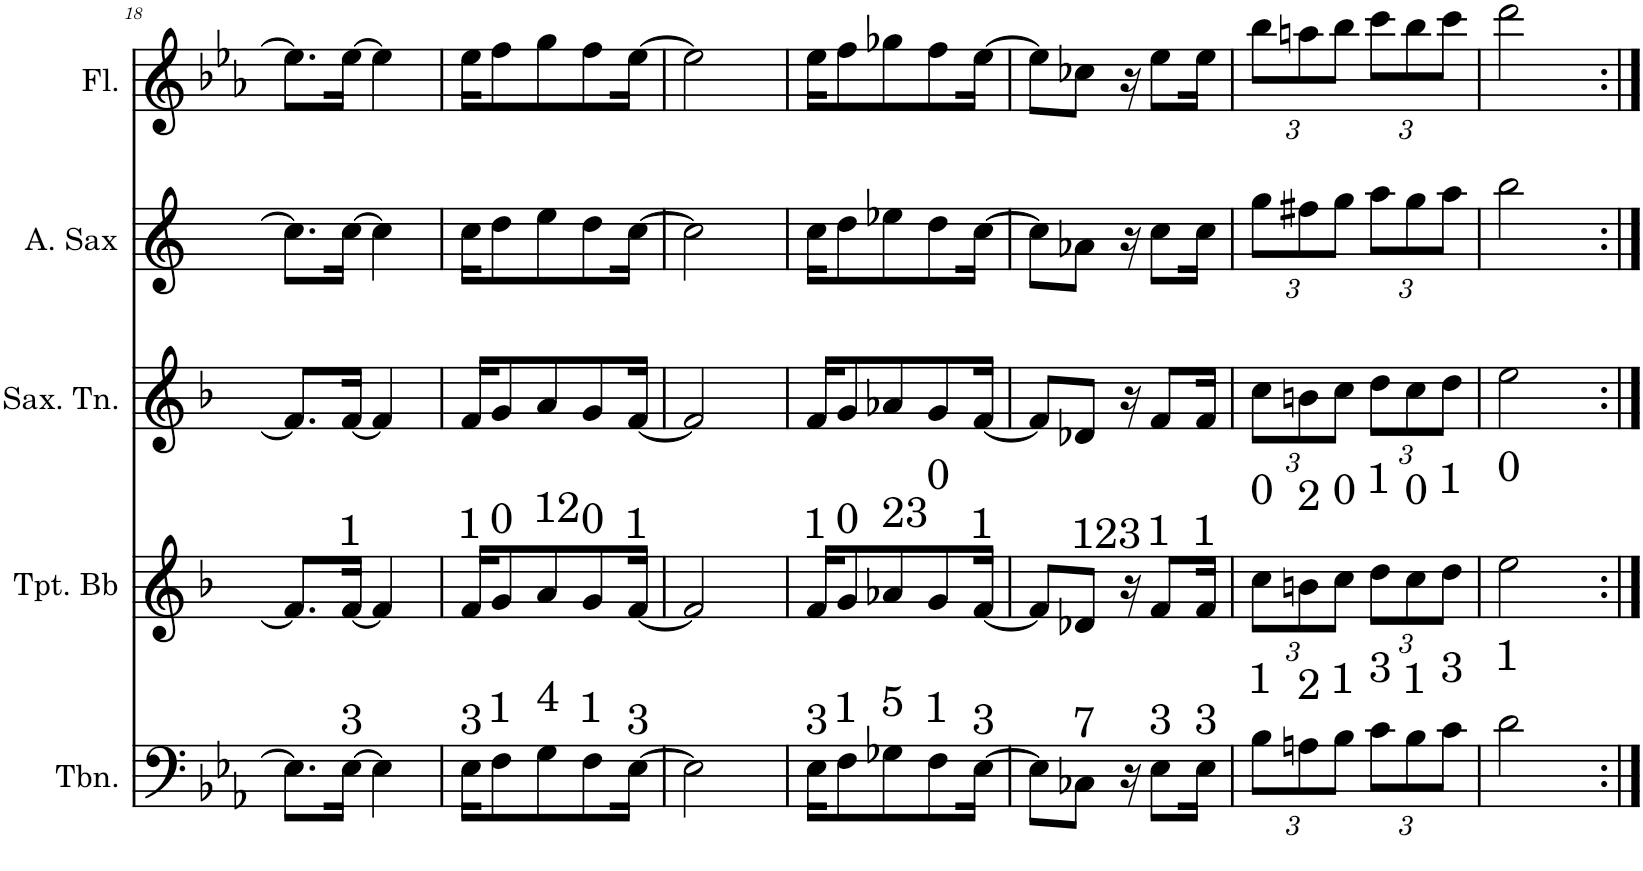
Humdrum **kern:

**kern	**kern	**kern	**kern	**kern
*part5	*part4	*part3	*part2	*part1
*staff5	*staff4	*staff3	*staff2	*staff1
*I"Trombone	*I"Trompete Bb	*I"Saxofone Tenor	*I"Saxofone Alto	*I"Flauta Transversal
*I'Tbn.	*I'Tpt. Bb	*I'Sax. Tn.	*	*I'Fl.
!!LO:PB:g=z
*clefF4	*clefG2	*clefG2	*clefG2	*clefG2
*	*Trd1c2	*Trd8c14	*Trd5c9	*
*k[b-e-a-]	*k[b-]	*k[b-]	*k[]	*k[b-e-a-]
*M2/4	*M2/4	*M2/4	*M2/4	*M2/4
=18	=18	=18	=18	=18
8.E-\L]	8.f/L]	8.f/L]	8.cc\L]	8.ee-\L]
!	!LO:TX:a:t=1	!	!	!
!LO:TX:a:t=3	!	!	!	!
[16E-\Jk	[16f/Jk	[16f/Jk	[16cc\Jk	[16ee-\Jk
4E-\]	4f/]	4f/]	4cc\]	4ee-\]
=19	=19	=19	=19	=19
!	!LO:TX:a:t=1	!	!	!
!LO:TX:a:t=3	!	!	!	!
16E-\KL	16f/KL	16f/KL	16cc\KL	16ee-\KL
!	!LO:TX:a:t=0	!	!	!
!LO:TX:a:t=1	!	!	!	!
8F\	8g/	8g/	8dd\	8ff\
!	!LO:TX:a:t=12	!	!	!
!LO:TX:a:t=4	!	!	!	!
8G\	8a/	8a/	8ee\	8gg\
!	!LO:TX:a:t=0	!	!	!
!LO:TX:a:t=1	!	!	!	!
8F\	8g/	8g/	8dd\	8ff\
!	!LO:TX:a:t=1	!	!	!
!LO:TX:a:t=3	!	!	!	!
[16E-\Jk	[16f/Jk	[16f/Jk	[16cc\Jk	[16ee-\Jk
=20	=20	=20	=20	=20
2E-\]	2f/]	2f/]	2cc\]	2ee-\]
=21	=21	=21	=21	=21
!	!LO:TX:a:t=1	!	!	!
!LO:TX:a:t=3	!	!	!	!
16E-\KL	16f/KL	16f/KL	16cc\KL	16ee-\KL
!	!LO:TX:a:t=0	!	!	!
!LO:TX:a:t=1	!	!	!	!
8F\	8g/	8g/	8dd\	8ff\
!	!LO:TX:a:t=23	!	!	!
!LO:TX:a:t=5	!	!	!	!
8G-X\	8a-X/	8a-X/	8ee-X\	8gg-X\
!	!LO:TX:a:t=0	!	!	!
!LO:TX:a:t=1	!	!	!	!
8F\	8g/	8g/	8dd\	8ff\
!	!LO:TX:a:t=1	!	!	!
!LO:TX:a:t=3	!	!	!	!
[16E-\Jk	[16f/Jk	[16f/Jk	[16cc\Jk	[16ee-\Jk
=22	=22	=22	=22	=22
8E-\L]	8f/L]	8f/L]	8cc\L]	8ee-\L]
!	!LO:TX:a:t=123	!	!	!
!LO:TX:a:t=7	!	!	!	!
8C-X\J	8d-X/J	8d-X/J	8a-X\J	8cc-X\J
16r	16r	16r	16r	16r
!	!LO:TX:a:t=1	!	!	!
!LO:TX:a:t=3	!	!	!	!
8E-\L	8f/L	8f/L	8cc\L	8ee-\L
!	!LO:TX:a:t=1	!	!	!
!LO:TX:a:t=3	!	!	!	!
16E-\Jk	16f/Jk	16f/Jk	16cc\Jk	16ee-\Jk
=23	=23	=23	=23	=23
*Xbrackettup	*Xbrackettup	*Xbrackettup	*Xbrackettup	*Xbrackettup
!	!LO:TX:a:t=0	!	!	!
!LO:TX:a:t=1	!	!	!	!
12B-\L	12cc\L	12cc\L	12gg\L	12bb-\L
!	!LO:TX:a:t=2	!	!	!
!LO:TX:a:t=2	!	!	!	!
12An\	12bn\	12bn\	12ff#X\	12aan\
!	!LO:TX:a:t=0	!	!	!
!LO:TX:a:t=1	!	!	!	!
12B-\J	12cc\J	12cc\J	12gg\J	12bb-\J
!	!LO:TX:a:t=1	!	!	!
!LO:TX:a:t=3	!	!	!	!
12c\L	12dd\L	12dd\L	12aa\L	12ccc\L
!	!LO:TX:a:t=0	!	!	!
!LO:TX:a:t=1	!	!	!	!
12B-\	12cc\	12cc\	12gg\	12bb-\
!	!LO:TX:a:t=1	!	!	!
!LO:TX:a:t=3	!	!	!	!
12c\J	12dd\J	12dd\J	12aa\J	12ccc\J
=24	=24	=24	=24	=24
!	!LO:TX:a:t=0	!	!	!
!LO:TX:a:t=1	!	!	!	!
2d\	2ee\	2ee\	2bb\	2ddd\
=:|!	=:|!	=:|!	=:|!	=:|!
*-	*-	*-	*-	*-
